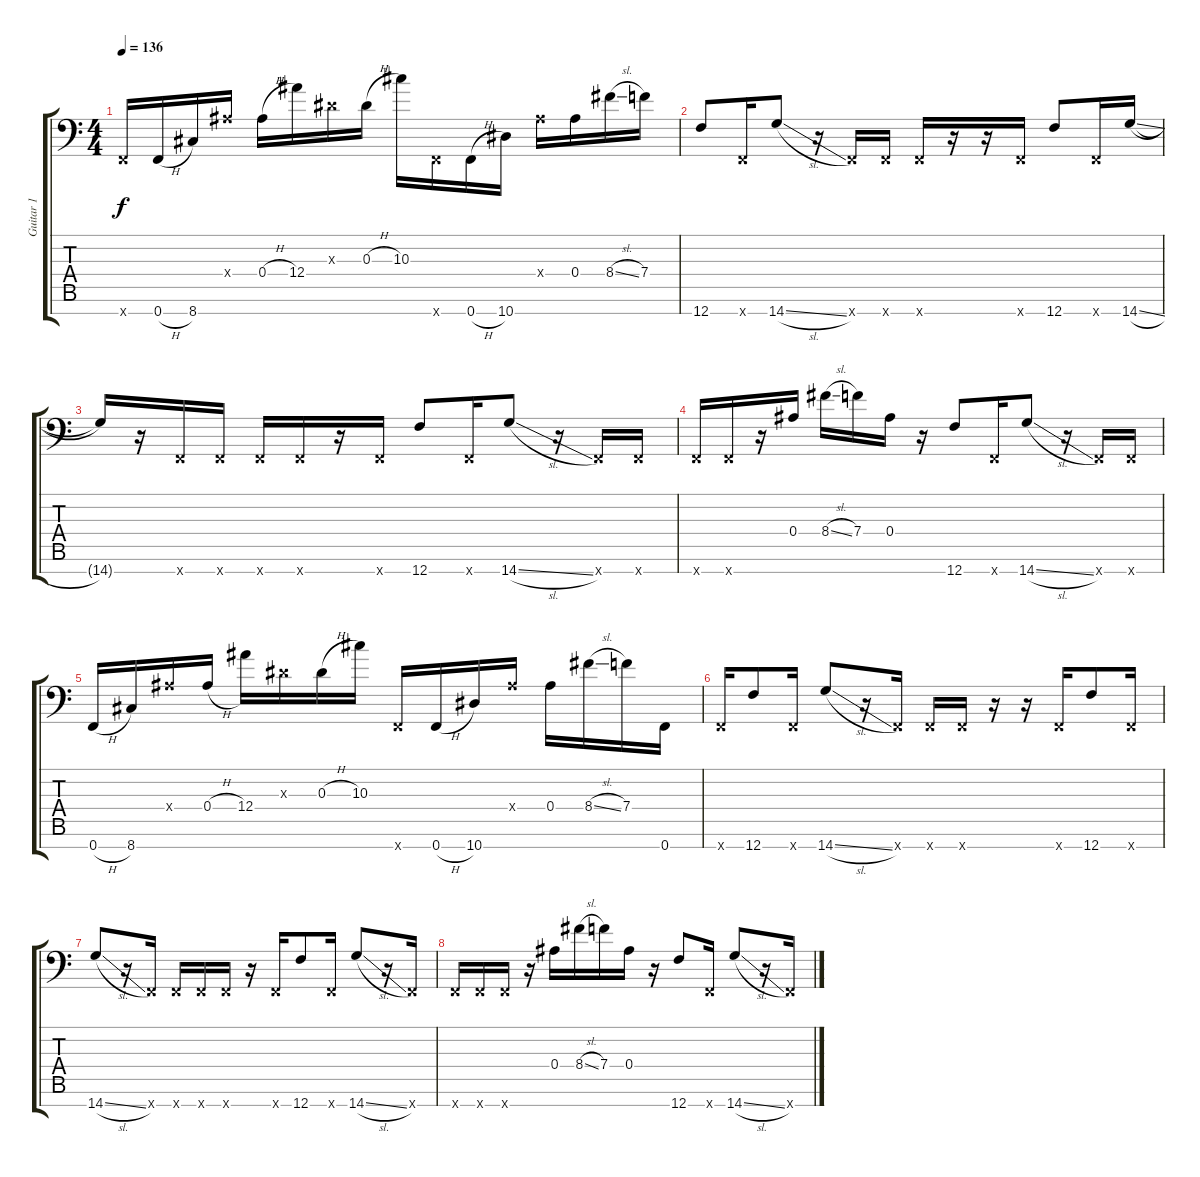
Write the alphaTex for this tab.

\track ("Guitar 1" "Guitar 1") {instrument distortionguitar}
\staff {score tabs}
\tuning (Bb3 F3 Eb3 Bb2 F2 Bb1 F1) {hide}
\ts (4 4)
\tempo 136
\clef f4
\ks c
0.7{x}.16{dy f} 0.7{h}.16 8.7.16 0.4{x}.16 0.4{h}.16 12.4.16 0.3{x}.16 0.3{h}.16 10.3.16 0.7{x}.16 0.7{h}.16 10.7.16 0.4{x}.16 0.4.16 8.4{sl}.16 7.4.16 |
12.7.8 0.7{x}.16 14.7{sl}.8 r.16 0.7{x}.16 0.7{x}.16 0.7{x}.16 r.16 r.16 0.7{x}.16 12.7.8 0.7{x}.16 14.7{sl}.16 |
14.7{t}.16 r.16 0.7{x}.16 0.7{x}.16 0.7{x}.16 0.7{x}.16 r.16 0.7{x}.16 12.7.8 0.7{x}.16 14.7{sl}.8 r.16 0.7{x}.16 0.7{x}.16 |
0.7{x}.16 0.7{x}.16 r.16 0.4.16 8.4{sl}.16 7.4.16 0.4.16 r.16 12.7.8 0.7{x}.16 14.7{sl}.8 r.16 0.7{x}.16 0.7{x}.16 |
0.7{h}.16 8.7.16 0.4{x}.16 0.4{h}.16 12.4.16 0.3{x}.16 0.3{h}.16 10.3.16 0.7{x}.16 0.7{h}.16 10.7.16 0.4{x}.16 0.4.16 8.4{sl}.16 7.4.16 0.7.16 |
0.7{x}.16 12.7.8 0.7{x}.16 14.7{sl}.8 r.16 0.7{x}.16 0.7{x}.16 0.7{x}.16 r.16 r.16 0.7{x}.16 12.7.8 0.7{x}.16 |
14.7{sl}.8 r.16 0.7{x}.16 0.7{x}.16 0.7{x}.16 0.7{x}.16 r.16 0.7{x}.16 12.7.8 0.7{x}.16 14.7{sl}.8 r.16 0.7{x}.16 |
0.7{x}.16 0.7{x}.16 0.7{x}.16 r.16 0.4.16 8.4{sl}.16 7.4.16 0.4.16 r.16 12.7.8 0.7{x}.16 14.7{sl}.8 r.16 0.7{x}.16
